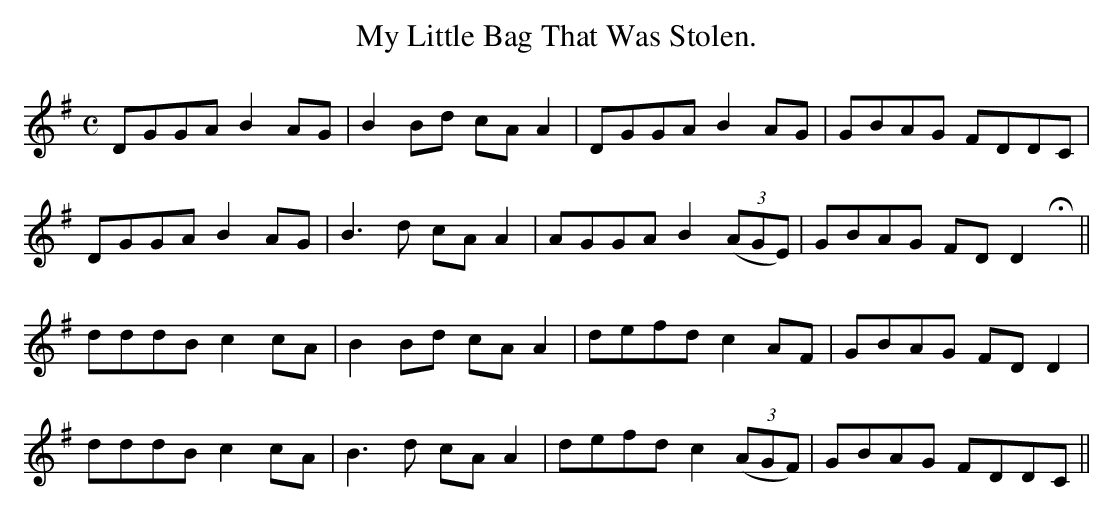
X:1
T: My Little Bag That Was Stolen.
M: C
L: 1/8
K: G
DGGA B2 AG|B2 Bd cA A2|DGGA B2 AG|GBAG FDDC|
DGGA B2 AG|B3d cA A2|AGGA B2 ((3AGE)|GBAG FD D2 Hx||
dddB c2 cA|B2 Bd cA A2|defd c2 AF|GBAG FD D2|
dddB c2 cA|B3 d cA A2|defd c2 ((3AGF)|GBAG FDDC||
